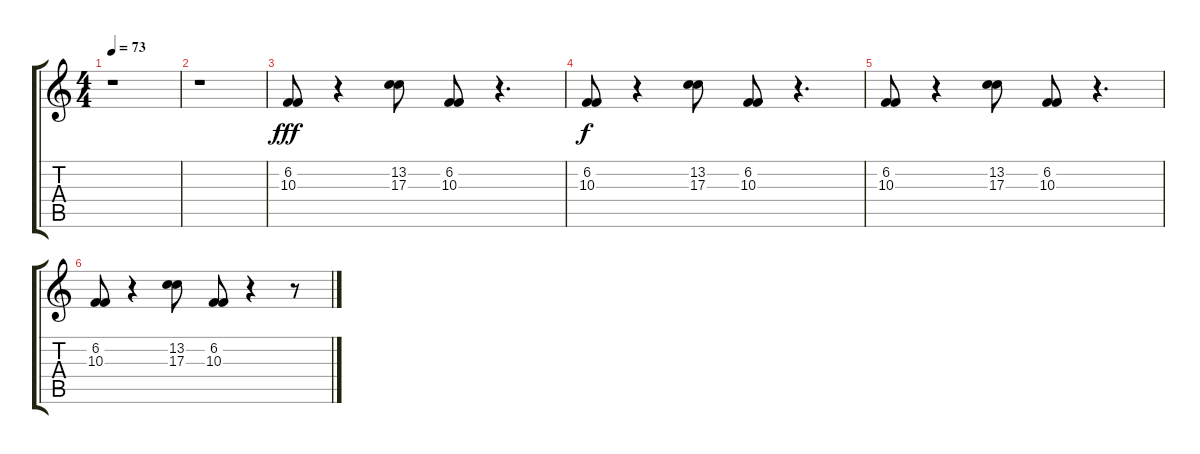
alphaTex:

\track "" {instrument seashore}
\staff {score tabs}
\tuning (E4 B3 G3 D3 A2 E2) {hide}
\ts (4 4)
\tempo 73
\clef g2
\ks c
r.1{dy fff} |
r.1 |
(6.2 10.3).8 r.4 (13.2 17.3).8 (6.2 10.3).8 r.4{d} |
(6.2 10.3).8{dy f} r.4 (13.2 17.3).8 (6.2 10.3).8 r.4{d} |
(6.2 10.3).8 r.4 (13.2 17.3).8 (6.2 10.3).8 r.4{d} |
(6.2 10.3).8 r.4 (13.2 17.3).8 (6.2 10.3).8 r.4 r.8
